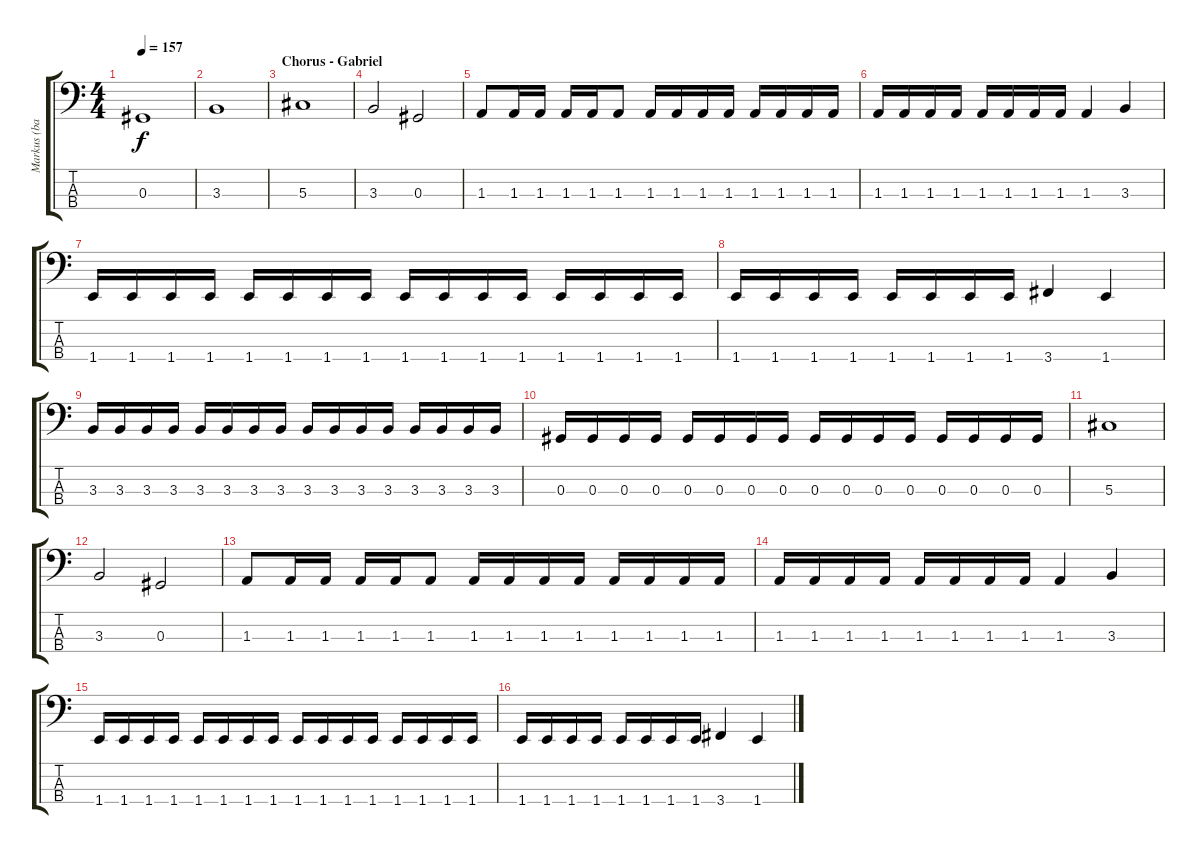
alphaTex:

\track ("Markus (bass)" "Markus (ba") {instrument electricbassfinger}
\staff {score tabs}
\tuning (Gb2 Db2 Ab1 Eb1) {hide}
\ts (4 4)
\tempo 157
\clef f4
\ks c
0.3.1{dy f} |
3.3.1 |
\section ("" "Chorus - Gabriel")
5.3.1 |
3.3.2 0.3.2 |
1.3.8 1.3.16 1.3.16 1.3.16 1.3.16 1.3.8 1.3.16 1.3.16 1.3.16 1.3.16 1.3.16 1.3.16 1.3.16 1.3.16 |
1.3.16 1.3.16 1.3.16 1.3.16 1.3.16 1.3.16 1.3.16 1.3.16 1.3.4 3.3.4 |
1.4.16 1.4.16 1.4.16 1.4.16 1.4.16 1.4.16 1.4.16 1.4.16 1.4.16 1.4.16 1.4.16 1.4.16 1.4.16 1.4.16 1.4.16 1.4.16 |
1.4.16 1.4.16 1.4.16 1.4.16 1.4.16 1.4.16 1.4.16 1.4.16 3.4.4 1.4.4 |
3.3.16 3.3.16 3.3.16 3.3.16 3.3.16 3.3.16 3.3.16 3.3.16 3.3.16 3.3.16 3.3.16 3.3.16 3.3.16 3.3.16 3.3.16 3.3.16 |
0.3.16 0.3.16 0.3.16 0.3.16 0.3.16 0.3.16 0.3.16 0.3.16 0.3.16 0.3.16 0.3.16 0.3.16 0.3.16 0.3.16 0.3.16 0.3.16 |
5.3.1 |
3.3.2 0.3.2 |
1.3.8 1.3.16 1.3.16 1.3.16 1.3.16 1.3.8 1.3.16 1.3.16 1.3.16 1.3.16 1.3.16 1.3.16 1.3.16 1.3.16 |
1.3.16 1.3.16 1.3.16 1.3.16 1.3.16 1.3.16 1.3.16 1.3.16 1.3.4 3.3.4 |
1.4.16 1.4.16 1.4.16 1.4.16 1.4.16 1.4.16 1.4.16 1.4.16 1.4.16 1.4.16 1.4.16 1.4.16 1.4.16 1.4.16 1.4.16 1.4.16 |
1.4.16 1.4.16 1.4.16 1.4.16 1.4.16 1.4.16 1.4.16 1.4.16 3.4.4 1.4.4
